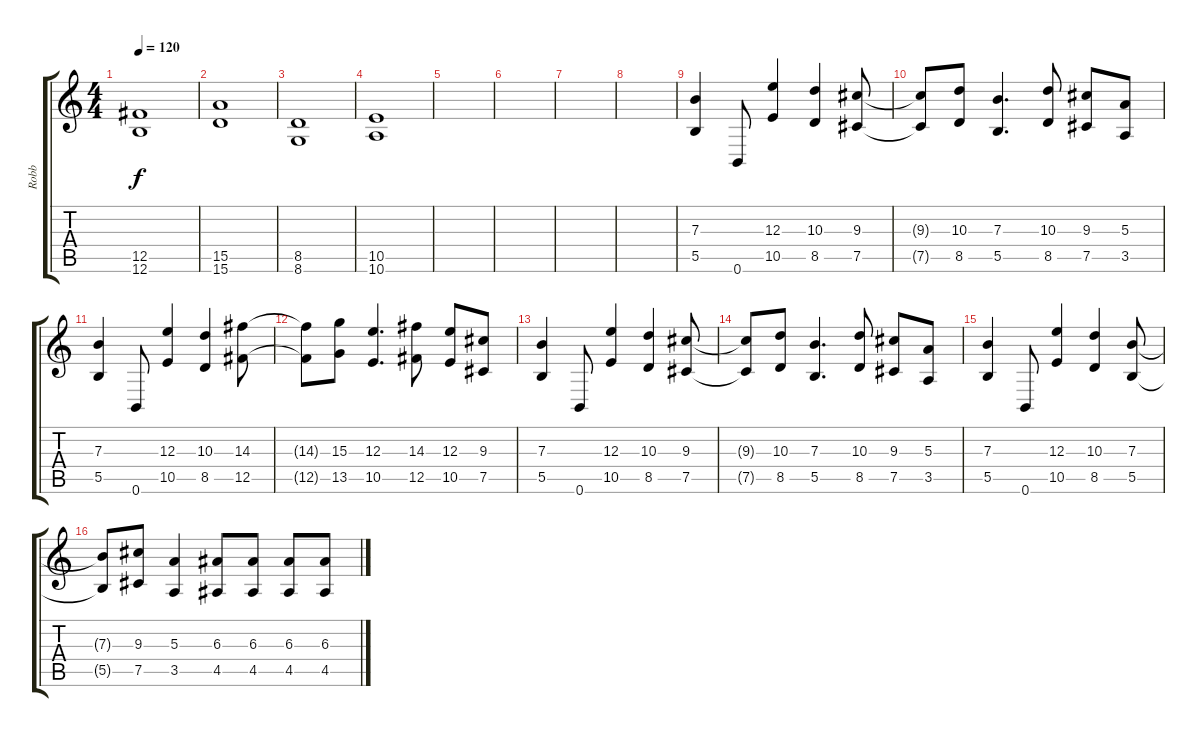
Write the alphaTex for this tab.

\track ("Robb " "Robb ") {instrument distortionguitar}
\staff {score tabs}
\tuning (Db4 Ab3 E3 B2 Gb2 B1) {hide}
\ts (4 4)
\tempo 120
\clef g2
\ks c
(12.5 12.6).1{dy f} |
(15.5 15.6).1 |
(8.5 8.6).1 |
(10.5 10.6).1 |
|
|
|
|
(7.3 5.5).4 0.6.8 (12.3 10.5).4 (10.3 8.5).4 (9.3 7.5).8 |
(9.3{t} 7.5{t}).8 (10.3 8.5).8 (7.3 5.5).4{d} (10.3 8.5).8 (9.3 7.5).8 (5.3 3.5).8 |
(7.3 5.5).4 0.6.8 (12.3 10.5).4 (10.3 8.5).4 (14.3 12.5).8 |
(14.3{t} 12.5{t}).8 (15.3 13.5).8 (12.3 10.5).4{d} (14.3 12.5).8 (12.3 10.5).8 (9.3 7.5).8 |
(7.3 5.5).4 0.6.8 (12.3 10.5).4 (10.3 8.5).4 (9.3 7.5).8 |
(9.3{t} 7.5{t}).8 (10.3 8.5).8 (7.3 5.5).4{d} (10.3 8.5).8 (9.3 7.5).8 (5.3 3.5).8 |
(7.3 5.5).4 0.6.8 (12.3 10.5).4 (10.3 8.5).4 (7.3 5.5).8 |
(7.3{t} 5.5{t}).8 (9.3 7.5).8 (5.3 3.5).4 (6.3 4.5).8 (6.3 4.5).8 (6.3 4.5).8 (6.3 4.5).8
